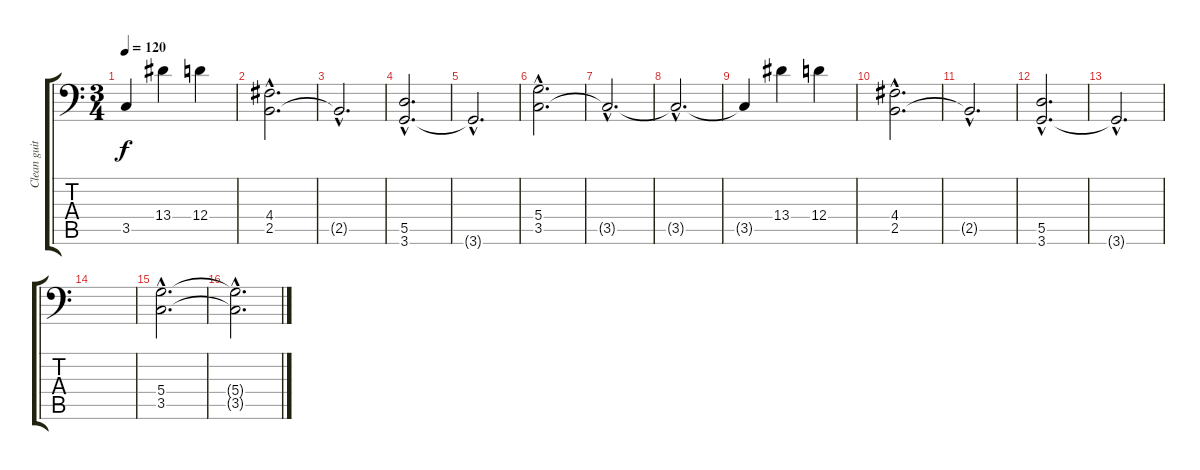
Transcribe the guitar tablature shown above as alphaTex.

\track ("Clean guitar" "Clean guit") {instrument electricguitarclean}
\staff {score tabs}
\tuning (E4 B3 G2 D2 A1 E1) {hide}
\ts (3 4)
\tempo 120
\clef f4
\ks c
3.5{t}.4{dy f} 13.4.4{volume 10} 12.4.4 |
(4.4{hac} 2.5{hac}).2{d} |
2.5{hac t}.2{d} |
(5.5{hac} 3.6{hac}).2{d} |
3.6{hac t}.2{d} |
(5.4{hac} 3.5{hac}).2{d} |
3.5{hac t}.2{d} |
3.5{hac t}.2{d} |
3.5{t}.4 13.4.4{volume 10} 12.4.4 |
(4.4{hac} 2.5{hac}).2{d} |
2.5{hac t}.2{d} |
(5.5{hac} 3.6{hac}).2{d} |
3.6{hac t}.2{d} |
|
(5.4{hac} 3.5{hac}).2{d} |
(5.4{hac t} 3.5{hac t}).2{d}
